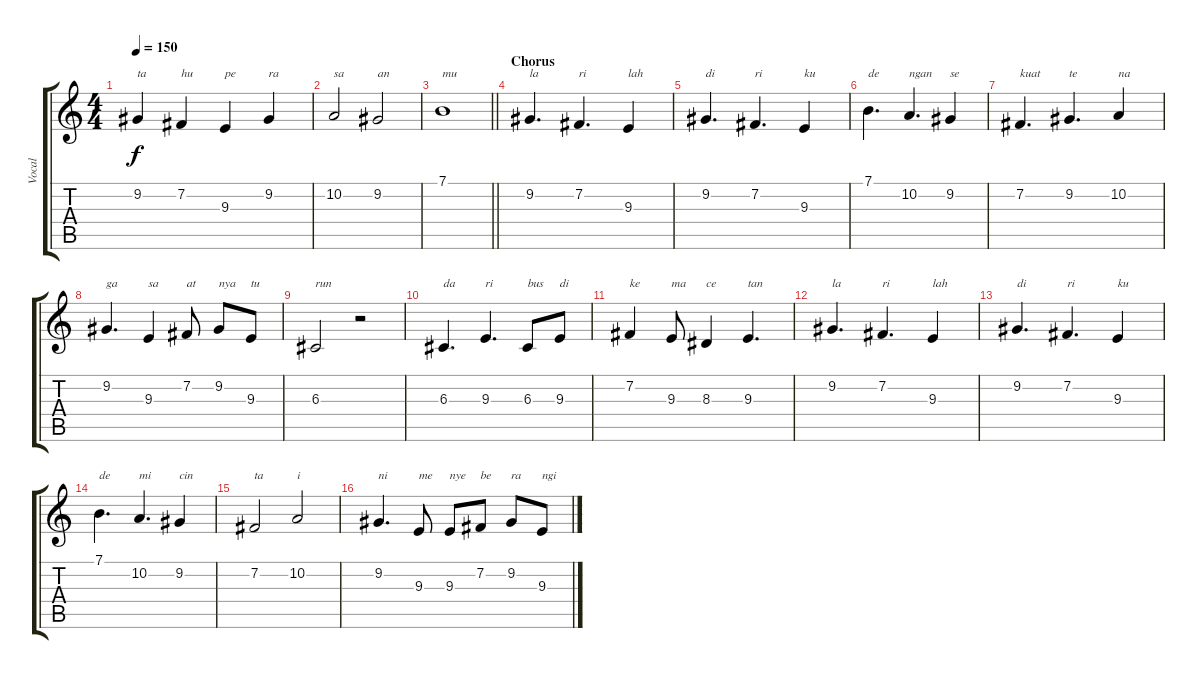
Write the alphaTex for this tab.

\track ("Vocal" "Vocal") {instrument altosax}
\staff {score tabs}
\tuning (E4 B3 G3 D3 A2 E2) {hide}
\ts (4 4)
\tempo 150
\clef g2
\ks c
9.2.4{txt "ta" dy f} 7.2.4{txt "hu"} 9.3.4{txt "pe"} 9.2.4{txt "ra"} |
10.2.2{txt "sa"} 9.2.2{txt "an"} |
\barLineRight lightlight
7.1.1{txt "mu"} |
\section ("" "Chorus")
9.2.4{d txt "la"} 7.2.4{d txt "ri"} 9.3.4{txt "lah"} |
9.2.4{d txt "di"} 7.2.4{d txt "ri"} 9.3.4{txt "ku"} |
7.1.4{d txt "de"} 10.2.4{d txt "ngan"} 9.2.4{txt "se"} |
7.2.4{d txt "kuat"} 9.2.4{d txt "te"} 10.2.4{txt "na"} |
9.2.4{d txt "ga"} 9.3.4{txt "sa"} 7.2.8{txt "at"} 9.2.8{txt "nya"} 9.3.8{txt "tu"} |
6.3.2{txt "run"} r.2 |
6.3.4{d txt "da"} 9.3.4{d txt "ri"} 6.3.8{txt "bus"} 9.3.8{txt "di"} |
7.2.4{txt "ke"} 9.3.8{txt "ma"} 8.3.4{txt "ce"} 9.3.4{d txt "tan"} |
9.2.4{d txt "la"} 7.2.4{d txt "ri"} 9.3.4{txt "lah"} |
9.2.4{d txt "di"} 7.2.4{d txt "ri"} 9.3.4{txt "ku"} |
7.1.4{d txt "de"} 10.2.4{d txt "mi"} 9.2.4{txt "cin"} |
7.2.2{txt "ta"} 10.2.2{txt "i"} |
9.2.4{d txt "ni"} 9.3.8{txt "me"} 9.3.8{txt "nye"} 7.2.8{txt "be"} 9.2.8{txt "ra"} 9.3.8{txt "ngi"}
